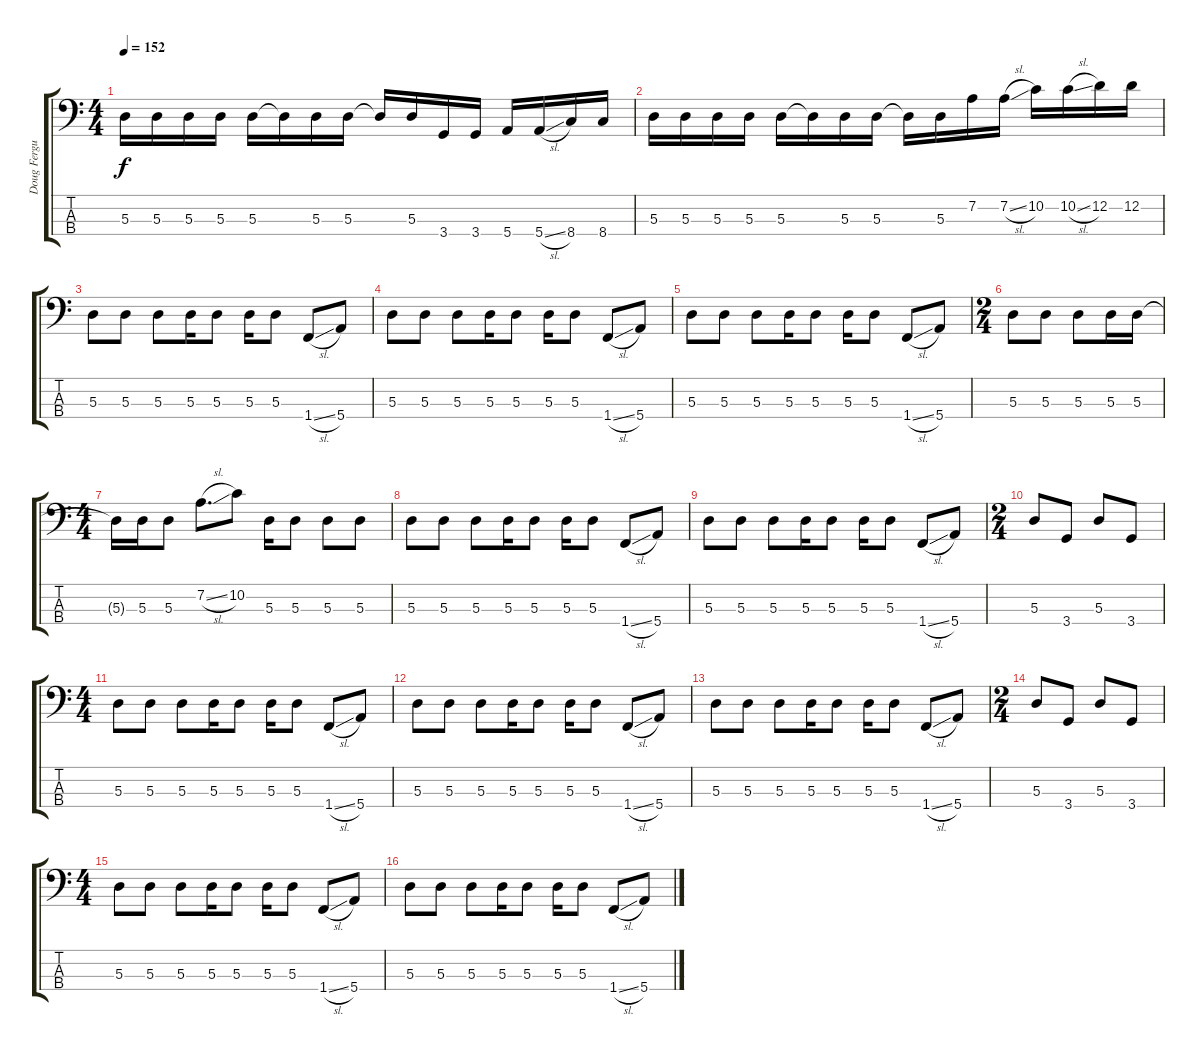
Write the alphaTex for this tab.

\track ("Doug Ferguson (Bass)" "Doug Fergu") {instrument electricbassfinger}
\staff {score tabs}
\tuning (G2 D2 A1 E1) {hide}
\ts (4 4)
\tempo 152
\clef f4
\ks c
5.3.16{dy f} 5.3.16 5.3.16 5.3.16 5.3.16 5.3{t}.16 5.3.16 5.3.16 5.3{t}.16 5.3.16 3.4.16 3.4.16 5.4.16 5.4{sl}.16 8.4.16 8.4.16 |
5.3.16 5.3.16 5.3.16 5.3.16 5.3.16 5.3{t}.16 5.3.16 5.3.16 5.3{t}.16 5.3.16 7.2.16 7.2{sl}.16 10.2.16 10.2{sl}.16 12.2.16 12.2.16 |
5.3.8 5.3.8 5.3.8 5.3.16 5.3.8 5.3.16 5.3.8 1.4{sl}.8 5.4.8 |
5.3.8 5.3.8 5.3.8 5.3.16 5.3.8 5.3.16 5.3.8 1.4{sl}.8 5.4.8 |
5.3.8 5.3.8 5.3.8 5.3.16 5.3.8 5.3.16 5.3.8 1.4{sl}.8 5.4.8 |
\ts (2 4)
5.3.8 5.3.8 5.3.8 5.3.16 5.3.16 |
\ts (4 4)
5.3{t}.16 5.3.16 5.3.8 7.2{sl}.8{d} 10.2.8 5.3.16 5.3.8 5.3.8 5.3.8 |
5.3.8 5.3.8 5.3.8 5.3.16 5.3.8 5.3.16 5.3.8 1.4{sl}.8 5.4.8 |
5.3.8 5.3.8 5.3.8 5.3.16 5.3.8 5.3.16 5.3.8 1.4{sl}.8 5.4.8 |
\ts (2 4)
5.3.8 3.4.8 5.3.8 3.4.8 |
\ts (4 4)
5.3.8 5.3.8 5.3.8 5.3.16 5.3.8 5.3.16 5.3.8 1.4{sl}.8 5.4.8 |
5.3.8 5.3.8 5.3.8 5.3.16 5.3.8 5.3.16 5.3.8 1.4{sl}.8 5.4.8 |
5.3.8 5.3.8 5.3.8 5.3.16 5.3.8 5.3.16 5.3.8 1.4{sl}.8 5.4.8 |
\ts (2 4)
5.3.8 3.4.8 5.3.8 3.4.8 |
\ts (4 4)
5.3.8 5.3.8 5.3.8 5.3.16 5.3.8 5.3.16 5.3.8 1.4{sl}.8 5.4.8 |
5.3.8 5.3.8 5.3.8 5.3.16 5.3.8 5.3.16 5.3.8 1.4{sl}.8 5.4.8
